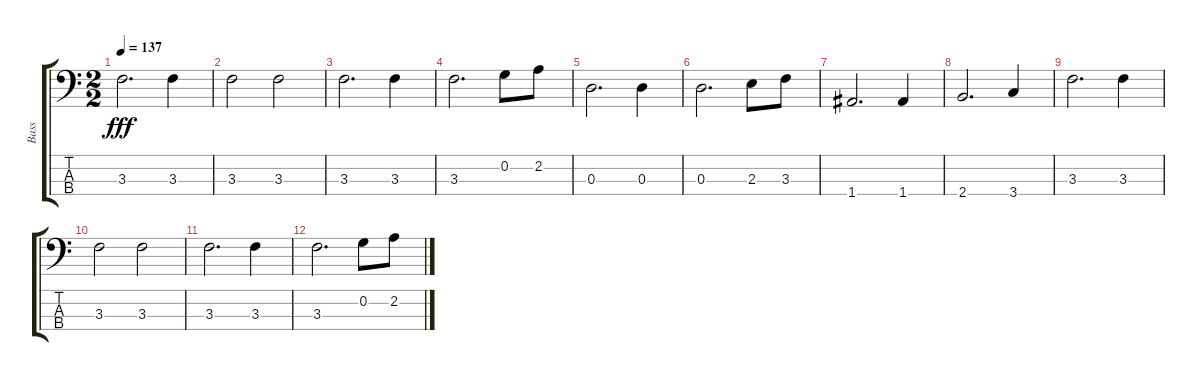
\track ("Bass" "Bass") {instrument electricbassfinger}
\staff {score tabs}
\tuning (C-1 G2 D2 A1) {hide}
\ts (2 2)
\tempo 137
\clef f4
\ks c
3.3.2{d dy fff} 3.3.4 |
3.3.2 3.3.2 |
3.3.2{d} 3.3.4{volume 14} |
3.3.2{d} 0.2.8{volume 13} 2.2.8 |
0.3.2{d} 0.3.4 |
0.3.2{d} 2.3.8 3.3.8 |
1.4.2{d} 1.4.4{volume 10} |
2.4.2{d volume 10} 3.4.4{volume 8} |
3.3.2{d volume 7} 3.3.4{volume 5} |
3.3.2{volume 5} 3.3.2{volume 4} |
3.3.2{d volume 3} 3.3.4{volume 2} |
3.3.2{d volume 2} 0.2.8{volume 0} 2.2.8{volume 0}
